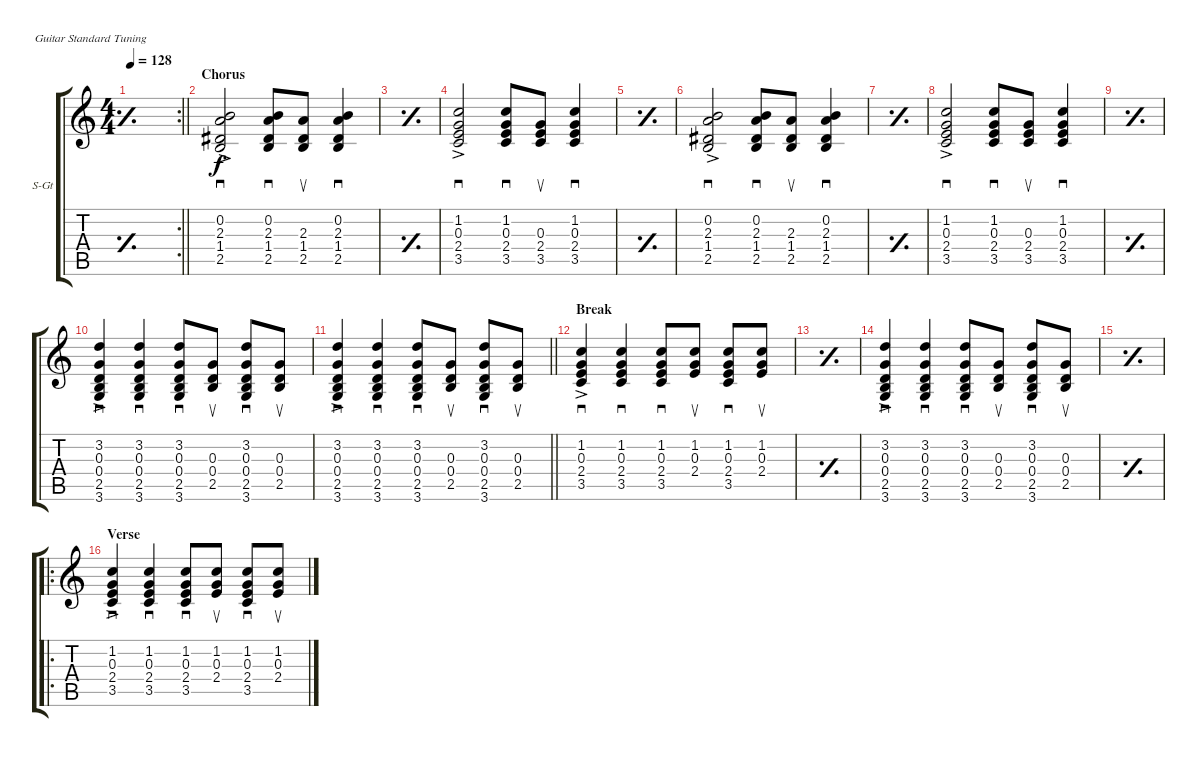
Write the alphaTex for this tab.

\defaultSystemsLayout 4
\bracketExtendMode groupsimilarinstruments
\firstSystemTrackNameOrientation horizontal
\otherSystemsTrackNameOrientation horizontal
\track ("Steel Guitar" "S-Gt") {instrument acousticguitarsteel}
\staff {score tabs}
\tuning (E4 B3 G3 D3 A2 E2)
\rc 2
\ts (4 4)
\tempo 128
\clef g2
\simile simple
\barLineRight lightlight
\ks c
|
\section ("" "Chorus")
(2.5{ac} 1.4 2.3 0.2).2{sd} (2.5 1.4 2.3 0.2).8{sd} (2.5 1.4 2.3).8{su} (2.5 1.4 2.3 0.2).4{sd} |
\simile simple
|
\simile none
(3.5{ac} 2.4 0.3 1.2).2{sd} (3.5 2.4 0.3 1.2).8{sd} (3.5 2.4 0.3).8{su} (3.5 2.4 0.3 1.2).4{sd} |
\simile simple
|
\simile none
(2.5{ac} 1.4 2.3 0.2).2{sd} (2.5 1.4 2.3 0.2).8{sd} (2.5 1.4 2.3).8{su} (2.5 1.4 2.3 0.2).4{sd} |
\simile simple
|
\simile none
(3.5{ac} 2.4 0.3 1.2).2{sd} (3.5 2.4 0.3 1.2).8{sd} (3.5 2.4 0.3).8{su} (3.5 2.4 0.3 1.2).4{sd} |
\simile simple
|
\simile none
(2.5{ac} 0.4 0.3 3.2 3.6).4{sd} (2.5 0.4 0.3 3.2 3.6).4{sd} (2.5 0.4 0.3 3.2 3.6).8{sd} (2.5 0.4 0.3).8{su} (2.5 0.4 0.3 3.2 3.6).8{sd} (0.3 0.4 2.5).8{su} |
\barLineRight lightlight
(2.5{ac} 0.4 0.3 3.2 3.6).4{sd} (2.5 0.4 0.3 3.2 3.6).4{sd} (2.5 0.4 0.3 3.2 3.6).8{sd} (2.5 0.4 0.3).8{su} (2.5 0.4 0.3 3.2 3.6).8{sd} (0.3 0.4 2.5).8{su} |
\section ("" "Break")
(3.5{ac} 2.4 0.3 1.2).4{sd} (3.5 2.4 0.3 1.2).4{sd} (3.5 2.4 0.3 1.2).8{sd} (2.4 0.3 1.2).8{su} (3.5 2.4 0.3 1.2).8{sd} (1.2 0.3 2.4).8{su} |
\simile simple
|
\simile none
(2.5{ac} 0.4 0.3 3.2 3.6).4{sd} (2.5 0.4 0.3 3.2 3.6).4{sd} (2.5 0.4 0.3 3.2 3.6).8{sd} (2.5 0.4 0.3).8{su} (2.5 0.4 0.3 3.2 3.6).8{sd} (0.3 0.4 2.5).8{su} |
\simile simple
|
\ro
\section ("" "Verse")
\simile none
(3.5{ac} 2.4 0.3 1.2).4{sd} (3.5 2.4 0.3 1.2).4{sd} (3.5 2.4 0.3 1.2).8{sd} (2.4 0.3 1.2).8{su} (3.5 2.4 0.3 1.2).8{sd} (1.2 0.3 2.4).8{su}
